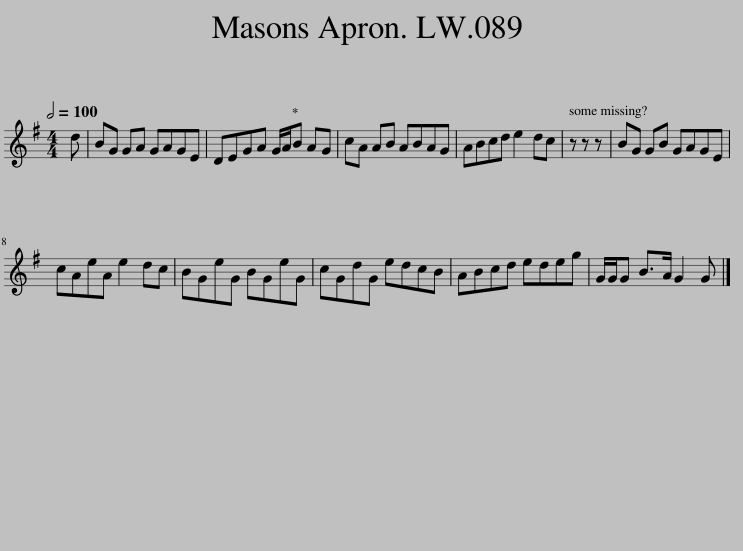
X:1
L:1/8
Q:1/2=100
M:4/4
I:linebreak $
K:G
V:1 treble
V:1
 d | BG GA GAGE | DEGA G/A/B AG | cA AB ABAG | ABcd e2 dc | %5
 z z z | BG GB GAGE |$ cAeA e2 dc | BGeG BGeG | cGdG edcB | %10
 ABcd edeg | G/G/G B>A G2 G |] %12
